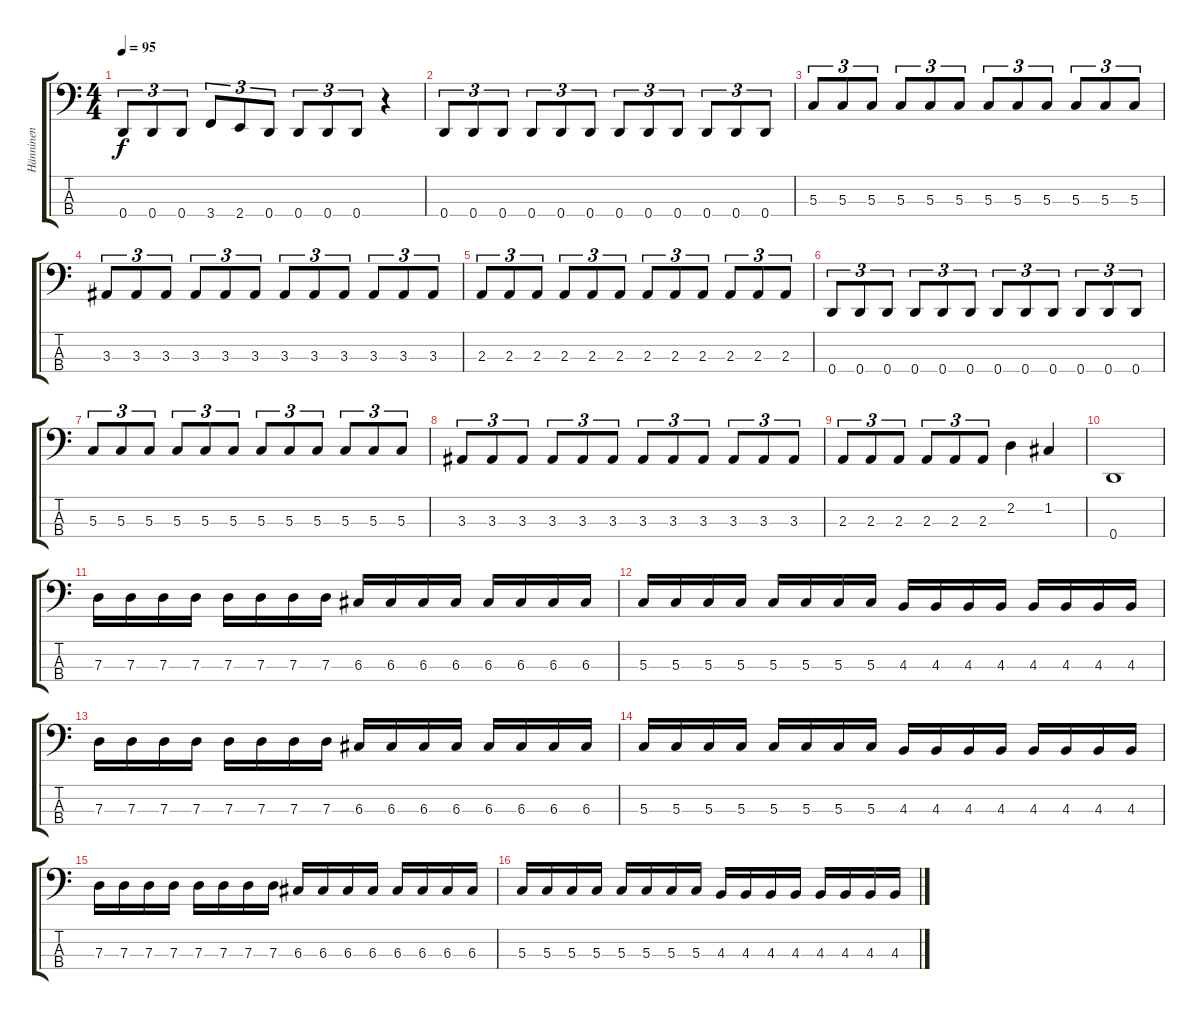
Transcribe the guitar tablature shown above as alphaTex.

\track ("Hänninen" "Hänninen") {instrument electricbassfinger}
\staff {score tabs}
\tuning (F2 C2 G1 D1) {hide}
\ts (4 4)
\tempo 95
\clef f4
\ks c
0.4.8{tu (3 2) dy f} 0.4.8{tu (3 2)} 0.4.8{tu (3 2)} 3.4.8{tu (3 2)} 2.4.8{tu (3 2)} 0.4.8{tu (3 2)} 0.4.8{tu (3 2)} 0.4.8{tu (3 2)} 0.4.8{tu (3 2)} r.4 |
0.4.8{tu (3 2)} 0.4.8{tu (3 2)} 0.4.8{tu (3 2)} 0.4.8{tu (3 2)} 0.4.8{tu (3 2)} 0.4.8{tu (3 2)} 0.4.8{tu (3 2)} 0.4.8{tu (3 2)} 0.4.8{tu (3 2)} 0.4.8{tu (3 2)} 0.4.8{tu (3 2)} 0.4.8{tu (3 2)} |
5.3.8{tu (3 2)} 5.3.8{tu (3 2)} 5.3.8{tu (3 2)} 5.3.8{tu (3 2)} 5.3.8{tu (3 2)} 5.3.8{tu (3 2)} 5.3.8{tu (3 2)} 5.3.8{tu (3 2)} 5.3.8{tu (3 2)} 5.3.8{tu (3 2)} 5.3.8{tu (3 2)} 5.3.8{tu (3 2)} |
3.3.8{tu (3 2)} 3.3.8{tu (3 2)} 3.3.8{tu (3 2)} 3.3.8{tu (3 2)} 3.3.8{tu (3 2)} 3.3.8{tu (3 2)} 3.3.8{tu (3 2)} 3.3.8{tu (3 2)} 3.3.8{tu (3 2)} 3.3.8{tu (3 2)} 3.3.8{tu (3 2)} 3.3.8{tu (3 2)} |
2.3.8{tu (3 2)} 2.3.8{tu (3 2)} 2.3.8{tu (3 2)} 2.3.8{tu (3 2)} 2.3.8{tu (3 2)} 2.3.8{tu (3 2)} 2.3.8{tu (3 2)} 2.3.8{tu (3 2)} 2.3.8{tu (3 2)} 2.3.8{tu (3 2)} 2.3.8{tu (3 2)} 2.3.8{tu (3 2)} |
0.4.8{tu (3 2)} 0.4.8{tu (3 2)} 0.4.8{tu (3 2)} 0.4.8{tu (3 2)} 0.4.8{tu (3 2)} 0.4.8{tu (3 2)} 0.4.8{tu (3 2)} 0.4.8{tu (3 2)} 0.4.8{tu (3 2)} 0.4.8{tu (3 2)} 0.4.8{tu (3 2)} 0.4.8{tu (3 2)} |
5.3.8{tu (3 2)} 5.3.8{tu (3 2)} 5.3.8{tu (3 2)} 5.3.8{tu (3 2)} 5.3.8{tu (3 2)} 5.3.8{tu (3 2)} 5.3.8{tu (3 2)} 5.3.8{tu (3 2)} 5.3.8{tu (3 2)} 5.3.8{tu (3 2)} 5.3.8{tu (3 2)} 5.3.8{tu (3 2)} |
3.3.8{tu (3 2)} 3.3.8{tu (3 2)} 3.3.8{tu (3 2)} 3.3.8{tu (3 2)} 3.3.8{tu (3 2)} 3.3.8{tu (3 2)} 3.3.8{tu (3 2)} 3.3.8{tu (3 2)} 3.3.8{tu (3 2)} 3.3.8{tu (3 2)} 3.3.8{tu (3 2)} 3.3.8{tu (3 2)} |
2.3.8{tu (3 2)} 2.3.8{tu (3 2)} 2.3.8{tu (3 2)} 2.3.8{tu (3 2)} 2.3.8{tu (3 2)} 2.3.8{tu (3 2)} 2.2.4 1.2.4 |
0.4.1 |
7.3.16 7.3.16 7.3.16 7.3.16 7.3.16 7.3.16 7.3.16 7.3.16 6.3.16 6.3.16 6.3.16 6.3.16 6.3.16 6.3.16 6.3.16 6.3.16 |
5.3.16 5.3.16 5.3.16 5.3.16 5.3.16 5.3.16 5.3.16 5.3.16 4.3.16 4.3.16 4.3.16 4.3.16 4.3.16 4.3.16 4.3.16 4.3.16 |
7.3.16 7.3.16 7.3.16 7.3.16 7.3.16 7.3.16 7.3.16 7.3.16 6.3.16 6.3.16 6.3.16 6.3.16 6.3.16 6.3.16 6.3.16 6.3.16 |
5.3.16 5.3.16 5.3.16 5.3.16 5.3.16 5.3.16 5.3.16 5.3.16 4.3.16 4.3.16 4.3.16 4.3.16 4.3.16 4.3.16 4.3.16 4.3.16 |
7.3.16 7.3.16 7.3.16 7.3.16 7.3.16 7.3.16 7.3.16 7.3.16 6.3.16 6.3.16 6.3.16 6.3.16 6.3.16 6.3.16 6.3.16 6.3.16 |
5.3.16 5.3.16 5.3.16 5.3.16 5.3.16 5.3.16 5.3.16 5.3.16 4.3.16 4.3.16 4.3.16 4.3.16 4.3.16 4.3.16 4.3.16 4.3.16
